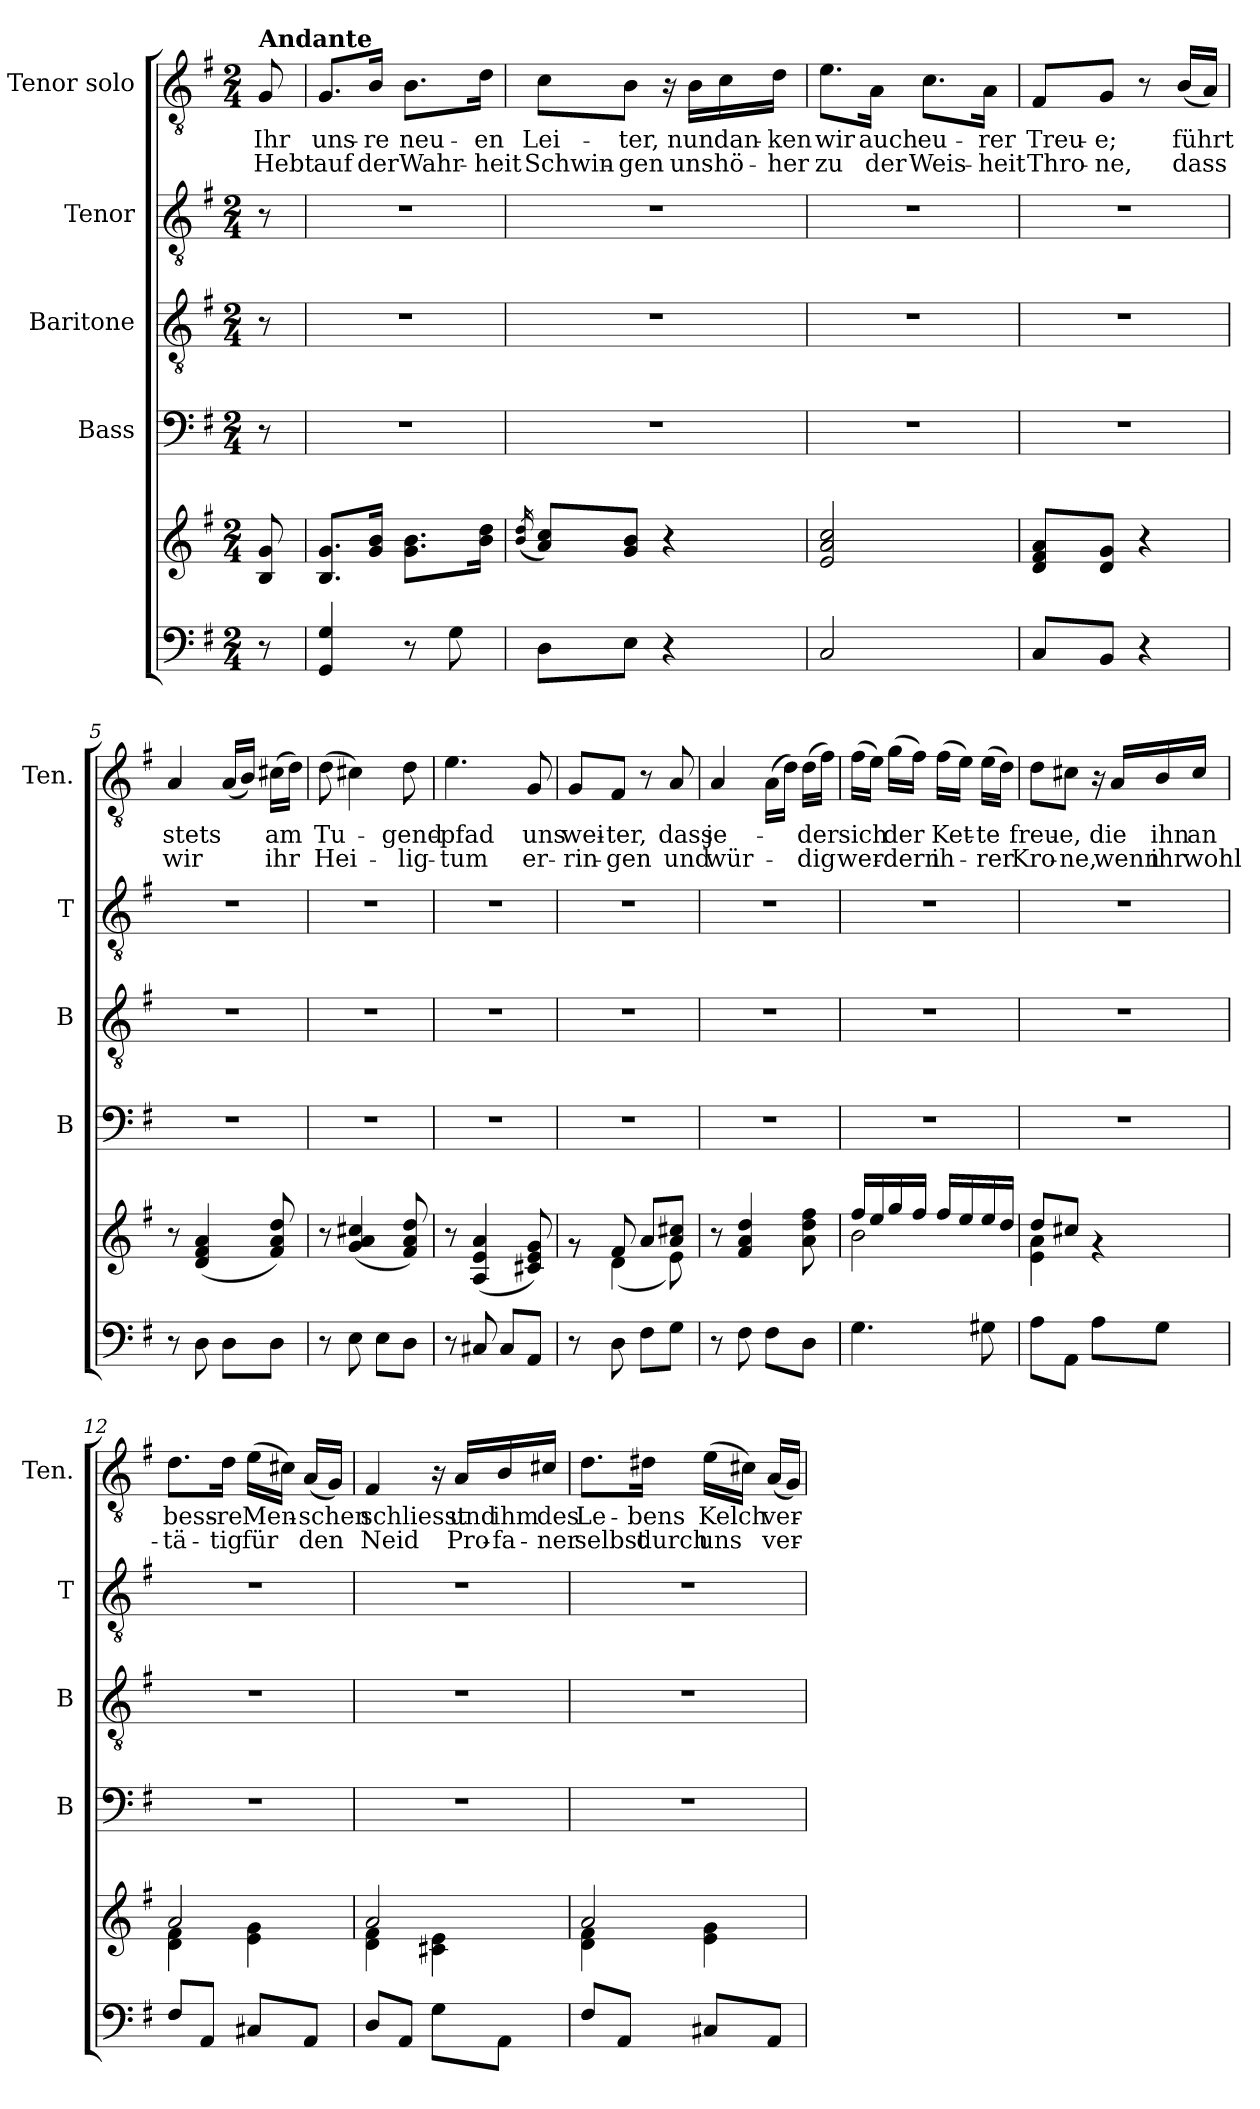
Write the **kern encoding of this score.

**kern	**kern	**kern	**kern	**kern	**kern	**text	**text
*part5	*part5	*part4	*part3	*part2	*part1	*part1	*part1
*staff6	*staff5	*staff4	*staff3	*staff2	*staff1	*staff1	*staff1
*	*	*I"Bass	*I"Baritone	*I"Tenor	*I"Tenor solo	*	*
*	*	*I'B	*I'B	*I'T	*I'Ten.	*	*
*clefF4	*clefG2	*clefF4	*clefGv2	*clefGv2	*clefGv2	*	*
*k[f#]	*k[f#]	*k[f#]	*k[f#]	*k[f#]	*k[f#]	*	*
*G:	*G:	*G:	*G:	*G:	*G:	*	*
*M2/4	*M2/4	*M2/4	*M2/4	*M2/4	*M2/4	*	*
=	=	=	=	=	=	=	=
!	!	!	!	!	!LO:TX:a:B:t=Andante	!	!
!	!	!	!	!	!	!LO:LY:b	!LO:LY:b
8r	8B/ 8g/	8r	8r	8r	8G/	Ihr	Hebt
=1	=1	=1	=1	=1	=1	=1	=1
!	!	!	!	!	!	!LO:LY:b	!LO:LY:b
4GG/ 4G/	8.B/ 8.g/L	2r	2r	2r	8.G/L	uns-	auf
!	!	!	!	!	!	!LO:LY:b	!LO:LY:b
.	16g/ 16b/Jk	.	.	.	16B/Jk	-re	der
!	!	!	!	!	!	!LO:LY:b	!LO:LY:b
8r	8.g\ 8.b\L	.	.	.	8.B\L	neu-	Wahr-
8G\	.	.	.	.	.	.	.
!	!	!	!	!	!	!LO:LY:b	!LO:LY:b
.	16b\ 16dd\Jk	.	.	.	16d\Jk	-en	-heit
=2	=2	=2	=2	=2	=2	=2	=2
.	(<16qb/ 16qdd/	.	.	.	.	.	.
!	!	!	!	!	!	!LO:LY:b	!LO:LY:b
8D\L	8a/ 8cc/L)	2r	2r	2r	8c\L	Lei-	Schwin-
!	!	!	!	!	!	!LO:LY:b	!LO:LY:b
8E\J	8g/ 8b/J	.	.	.	8B\J	-ter,	-gen
4r	4r	.	.	.	16r	.	.
!	!	!	!	!	!	!LO:LY:b	!LO:LY:b
.	.	.	.	.	16B\LL	nun	uns
!	!	!	!	!	!	!LO:LY:b	!LO:LY:b
.	.	.	.	.	16c\	dan-	hö-
!	!	!	!	!	!	!LO:LY:b	!LO:LY:b
.	.	.	.	.	16d\JJ	-ken	-her
=3	=3	=3	=3	=3	=3	=3	=3
!	!	!	!	!	!	!LO:LY:b	!LO:LY:b
2C/	2e/ 2a/ 2cc/	2r	2r	2r	8.e\L	wir	zu
!	!	!	!	!	!	!LO:LY:b	!LO:LY:b
.	.	.	.	.	16A\Jk	auch	der
!	!	!	!	!	!	!LO:LY:b	!LO:LY:b
.	.	.	.	.	8.c\L	eu-	Weis-
!	!	!	!	!	!	!LO:LY:b	!LO:LY:b
.	.	.	.	.	16A\Jk	-rer	-heit
!!LO:PB:g=z
=4	=4	=4	=4	=4	=4	=4	=4
!	!	!	!	!	!	!LO:LY:b	!LO:LY:b
8C/L	8d/ 8f#/ 8a/L	2r	2r	2r	8F#/L	Treu-	Thro-
!	!	!	!	!	!	!LO:LY:b	!LO:LY:b
8BB/J	8d/ 8g/J	.	.	.	8G/J	-e;	-ne,
4r	4r	.	.	.	8r	.	.
!	!	!	!	!	!	!LO:LY:b	!LO:LY:b
.	.	.	.	.	(<16B/LL	führt	dass
.	.	.	.	.	16A/JJ)	.	.
=5	=5	=5	=5	=5	=5	=5	=5
!	!	!	!	!	!	!LO:LY:b	!LO:LY:b
8r	8r	2r	2r	2r	4A/	stets	wir
8D\	(<4d/ 4f#/ 4a/	.	.	.	.	.	.
8D\L	.	.	.	.	(<16A/LL	.	.
.	.	.	.	.	16B/JJ)	.	.
!	!	!	!	!	!	!LO:LY:b	!LO:LY:b
8D\J	8f#/ 8a/ 8dd/)	.	.	.	(>16c#X\LL	am	ihr
.	.	.	.	.	16d\JJ)	.	.
=6	=6	=6	=6	=6	=6	=6	=6
!	!	!	!	!	!	!LO:LY:b	!LO:LY:b
8r	8r	2r	2r	2r	(>8d\	Tu-	Hei-
8E\	(<4g/ 4a/ 4cc#X/	.	.	.	4c#X\)	.	.
8E\L	.	.	.	.	.	.	.
!	!	!	!	!	!	!LO:LY:b	!LO:LY:b
8D\J	8f#/ 8a/ 8dd/)	.	.	.	8d\	-gend-	-lig-
=7	=7	=7	=7	=7	=7	=7	=7
!	!	!	!	!	!	!LO:LY:b	!LO:LY:b
8r	8r	2r	2r	2r	4.e\	-pfad	-tum
8C#X/	(<4A/ 4e/ 4a/	.	.	.	.	.	.
8C#/L	.	.	.	.	.	.	.
!	!	!	!	!	!	!LO:LY:b	!LO:LY:b
8AA/J	8c#X/ 8e/ 8g/)	.	.	.	8G/	uns	er-
=8	=8	=8	=8	=8	=8	=8	=8
*	*^	*	*	*	*	*	*
!	!	!	!	!	!	!	!LO:LY:b	!LO:LY:b
8r	8rg	8rg	2r	2r	2r	8G/L	wei-	-rin-
!	!	!	!	!	!	!	!LO:LY:b	!LO:LY:b
8D\	8f#/	(<4d\	.	.	.	8F#/J	-ter,	-gen
8F#\L	8a/L	.	.	.	.	8r	.	.
!	!	!	!	!	!	!	!LO:LY:b	!LO:LY:b
8G\J	8a/ 8cc#X/J	8e\)	.	.	.	8A/	dass	und
=9	=9	=9	=9	=9	=9	=9	=9	=9
!	!	!	!	!	!	!	!LO:LY:b	!LO:LY:b
*	*v	*v	*	*	*	*	*	*
8r	8r	2r	2r	2r	4A/	je-	wür-
8F#\	4f#/ 4a/ 4dd/	.	.	.	.	.	.
8F#\L	.	.	.	.	(>16A\LL	.	.
.	.	.	.	.	16d\JJ)	.	.
!	!	!	!	!	!	!LO:LY:b	!LO:LY:b
8D\J	8a\ 8dd\ 8ff#\	.	.	.	(>16d\LL	-der	-dig
.	.	.	.	.	16f#\JJ)	.	.
!!LO:PB:g=z
=10	=10	=10	=10	=10	=10	=10	=10
*	*^	*	*	*	*	*	*
!	!	!	!	!	!	!	!LO:LY:b	!LO:LY:b
4.G\	16ff#/LL	2b\	2r	2r	2r	(>16f#\LL	sich	wer-
.	16ee/	.	.	.	.	16e\JJ)	.	.
!	!	!	!	!	!	!	!LO:LY:b	!LO:LY:b
.	16gg/	.	.	.	.	(>16g\LL	der	-dern
.	16ff#/JJ	.	.	.	.	16f#\JJ)	.	.
!	!	!	!	!	!	!	!LO:LY:b	!LO:LY:b
.	16ff#/LL	.	.	.	.	(>16f#\LL	Ket-	ih-
.	16ee/	.	.	.	.	16e\JJ)	.	.
!	!	!	!	!	!	!	!LO:LY:b	!LO:LY:b
8G#X\	16ee/	.	.	.	.	(>16e\LL	-te	-rer
.	16dd/JJ	.	.	.	.	16d\JJ)	.	.
=11	=11	=11	=11	=11	=11	=11	=11	=11
!	!	!	!	!	!	!	!LO:LY:b	!LO:LY:b
8A\L	8dd/L	4e\ 4a\	2r	2r	2r	8d\L	freu-	Kro-
!	!	!	!	!	!	!	!LO:LY:b	!LO:LY:b
8AA\J	8cc#X/J	.	.	.	.	8c#X\J	-e,	-ne,
8A\L	4rg	4ryy	.	.	.	16r	.	.
!	!	!	!	!	!	!	!LO:LY:b	!LO:LY:b
.	.	.	.	.	.	16A/LL	die	wenn
!	!	!	!	!	!	!	!LO:LY:b	!LO:LY:b
8G\J	.	.	.	.	.	16B/	ihn	ihr
!	!	!	!	!	!	!	!LO:LY:b	!LO:LY:b
.	.	.	.	.	.	16c#/JJ	an	wohl-
=12	=12	=12	=12	=12	=12	=12	=12	=12
!	!	!	!	!	!	!	!LO:LY:b	!LO:LY:b
8F#/L	2a/	4d\ 4f#\	2r	2r	2r	8.d\L	bess-	-tä-
8AA/J	.	.	.	.	.	.	.	.
!	!	!	!	!	!	!	!LO:LY:b	!LO:LY:b
.	.	.	.	.	.	16d\Jk	-re	-tig
!	!	!	!	!	!	!	!LO:LY:b	!LO:LY:b
8C#X/L	.	4e\ 4g\	.	.	.	(>16e\LL	Men-	für
.	.	.	.	.	.	16c#X\JJ)	.	.
!	!	!	!	!	!	!	!LO:LY:b	!LO:LY:b
8AA/J	.	.	.	.	.	(<16A/LL	-schen	den
.	.	.	.	.	.	16G/JJ)	.	.
!!LO:LB:g=z
=13	=13	=13	=13	=13	=13	=13	=13	=13
!	!	!	!	!	!	!	!LO:LY:b	!LO:LY:b
8D/L	2a/	4d\ 4f#\	2r	2r	2r	4F#/	schliesst	Neid
8AA/J	.	.	.	.	.	.	.	.
8G\L	.	4c#X\ 4e\	.	.	.	16r	.	.
!	!	!	!	!	!	!	!LO:LY:b	!LO:LY:b
.	.	.	.	.	.	16A/LL	und	Pro-
!	!	!	!	!	!	!	!LO:LY:b	!LO:LY:b
8AA\J	.	.	.	.	.	16B/	ihm	-fa-
!	!	!	!	!	!	!	!LO:LY:b	!LO:LY:b
.	.	.	.	.	.	16c#X/JJ	des	-ner
=14	=14	=14	=14	=14	=14	=14	=14	=14
!	!	!	!	!	!	!	!LO:LY:b	!LO:LY:b
8F#/L	2a/	4d\ 4f#\	2r	2r	2r	8.d\L	Le-	selbst
8AA/J	.	.	.	.	.	.	.	.
!	!	!	!	!	!	!	!LO:LY:b	!LO:LY:b
.	.	.	.	.	.	16d#X\Jk	-bens	durch
!	!	!	!	!	!	!	!LO:LY:b	!LO:LY:b
8C#X/L	.	4e\ 4g\	.	.	.	(>16e\LL	Kelch	uns
.	.	.	.	.	.	16c#X\JJ)	.	.
!	!	!	!	!	!	!	!LO:LY:b	!LO:LY:b
8AA/J	.	.	.	.	.	(<16A/LL	ver-	ver-
.	.	.	.	.	.	16G/JJ)	.	.
*	*v	*v	*	*	*	*	*	*
=	=	=	=	=	=	=	=
*-	*-	*-	*-	*-	*-	*-	*-
